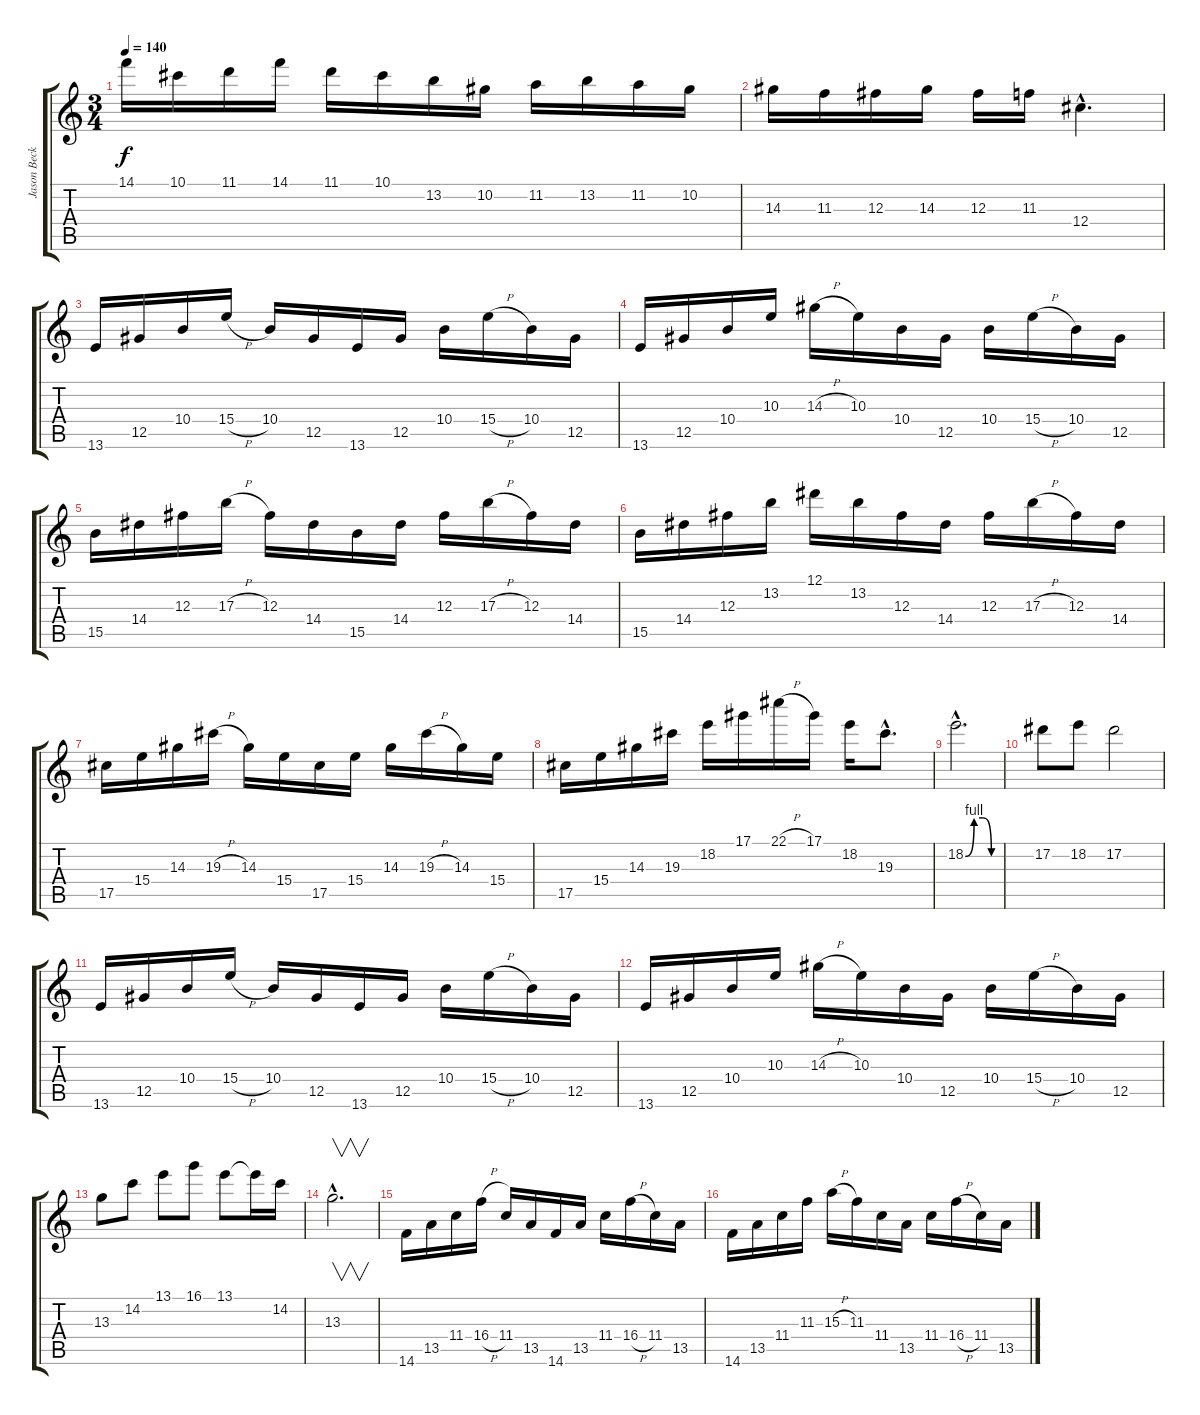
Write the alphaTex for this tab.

\track ("Jason Becker" "Jason Beck") {instrument distortionguitar}
\staff {score tabs}
\tuning (Eb4 Bb3 Gb3 Db3 Ab2 Eb2) {hide}
\ts (3 4)
\tempo 140
\clef g2
\ks c
14.1.16{dy f} 10.1.16 11.1.16 14.1.16 11.1.16 10.1.16 13.2.16 10.2.16 11.2.16 13.2.16 11.2.16 10.2.16 |
14.3.16 11.3.16 12.3.16 14.3.16 12.3.16 11.3.16 12.4{hac}.4{d} |
13.6.16 12.5.16 10.4.16 15.4{h}.16 10.4.16 12.5.16 13.6.16 12.5.16 10.4.16 15.4{h}.16 10.4.16 12.5.16 |
13.6.16 12.5.16 10.4.16 10.3.16 14.3{h}.16 10.3.16 10.4.16 12.5.16 10.4.16 15.4{h}.16 10.4.16 12.5.16 |
15.5.16 14.4.16 12.3.16 17.3{h}.16 12.3.16 14.4.16 15.5.16 14.4.16 12.3.16 17.3{h}.16 12.3.16 14.4.16 |
15.5.16 14.4.16 12.3.16 13.2.16 12.1.16 13.2.16 12.3.16 14.4.16 12.3.16 17.3{h}.16 12.3.16 14.4.16 |
17.5.16 15.4.16 14.3.16 19.3{h}.16 14.3.16 15.4.16 17.5.16 15.4.16 14.3.16 19.3{h}.16 14.3.16 15.4.16 |
17.5.16 15.4.16 14.3.16 19.3.16 18.2.16 17.1.16 22.1{h}.16 17.1.16 18.2.16 19.3{hac}.8{d} |
18.2{be (custom 0 0 15 4 30 4 45 0 60 0) hac}.2{d} |
17.2.8 18.2.8 17.2.2 |
13.6.16 12.5.16 10.4.16 15.4{h}.16 10.4.16 12.5.16 13.6.16 12.5.16 10.4.16 15.4{h}.16 10.4.16 12.5.16 |
13.6.16 12.5.16 10.4.16 10.3.16 14.3{h}.16 10.3.16 10.4.16 12.5.16 10.4.16 15.4{h}.16 10.4.16 12.5.16 |
13.3.8 14.2.8 13.1.8 16.1.8 13.1.8 13.1{t}.16 14.2.16 |
13.3{hac}.2{v d} |
14.6.16 13.5.16 11.4.16 16.4{h}.16 11.4.16 13.5.16 14.6.16 13.5.16 11.4.16 16.4{h}.16 11.4.16 13.5.16 |
14.6.16 13.5.16 11.4.16 11.3.16 15.3{h}.16 11.3.16 11.4.16 13.5.16 11.4.16 16.4{h}.16 11.4.16 13.5.16
